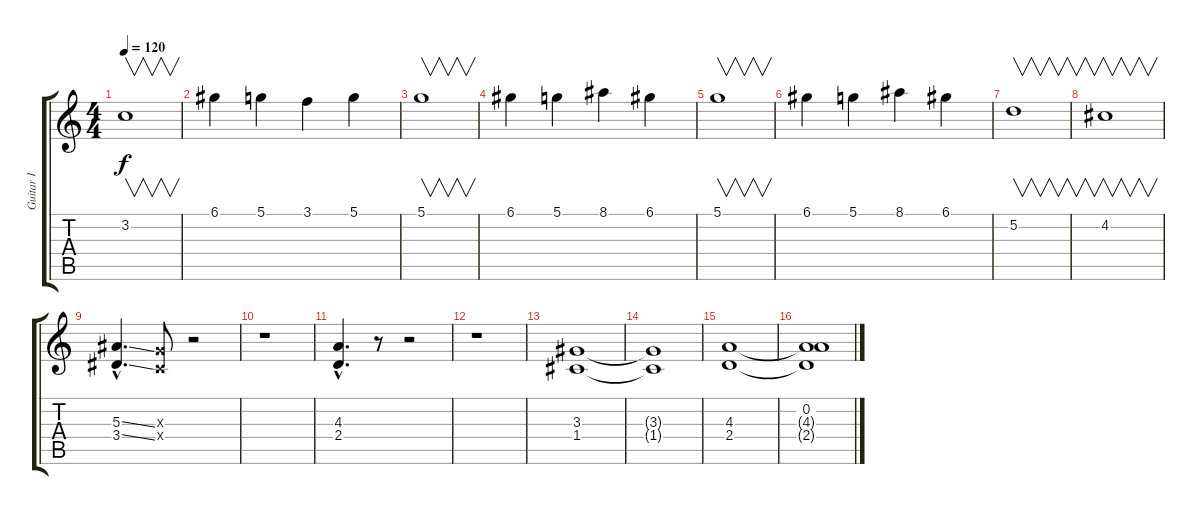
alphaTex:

\track ("Guitar I" "Guitar I") {instrument distortionguitar}
\staff {score tabs}
\tuning (D4 A3 F3 C3 G2 D2) {hide}
\ts (4 4)
\tempo 120
\clef g2
\ks c
3.2.1{v dy f} |
6.1.4 5.1.4 3.1.4 5.1.4 |
5.1.1{v} |
6.1.4 5.1.4 8.1.4 6.1.4 |
5.1.1{v} |
6.1.4 5.1.4 8.1.4 6.1.4 |
5.2.1{v} |
4.2.1{v} |
(5.3{ss hac} 3.4{ss hac}).4{d} (2.3{x} 0.4{x}).8 r.2 |
r.1 |
(4.3{hac} 2.4{hac}).4{d} r.8 r.2 |
r.1 |
(3.3 1.4).1 |
(3.3{t} 1.4{t}).1 |
(4.3 2.4).1 |
(0.2 4.3{t} 2.4{t}).1
